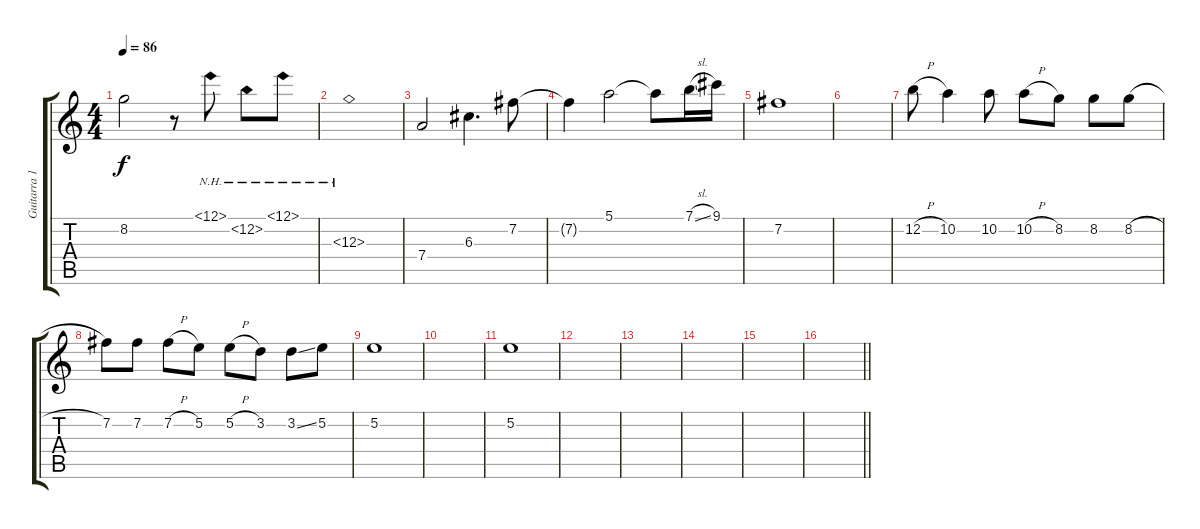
\track ("Guitarra 1" "Guitarra 1") {instrument acousticguitarnylon}
\staff {score tabs}
\tuning (E4 B3 G3 D3 A2 E2) {hide}
\ts (4 4)
\tempo 86
\clef g2
\ks c
8.2.2{dy f} r.8 12.1{nh}.8 12.2{nh}.8 12.1{nh}.8 |
12.3{nh}.1 |
7.4.2 6.3.4{d} 7.2.8 |
7.2{t}.4 5.1.2 5.1{t}.8 7.1{sl}.16 9.1.16 |
7.2.1 |
|
12.2{h}.8 10.2.4 10.2.8 10.2{h}.8 8.2.8 8.2.8 8.2{h}.8 |
7.2.8 7.2.8 7.2{h}.8 5.2.8 5.2{h}.8 3.2.8 3.2{ss}.8 5.2.8 |
5.2.1 |
|
5.2.1 |
|
|
|
|
\barLineRight lightlight
